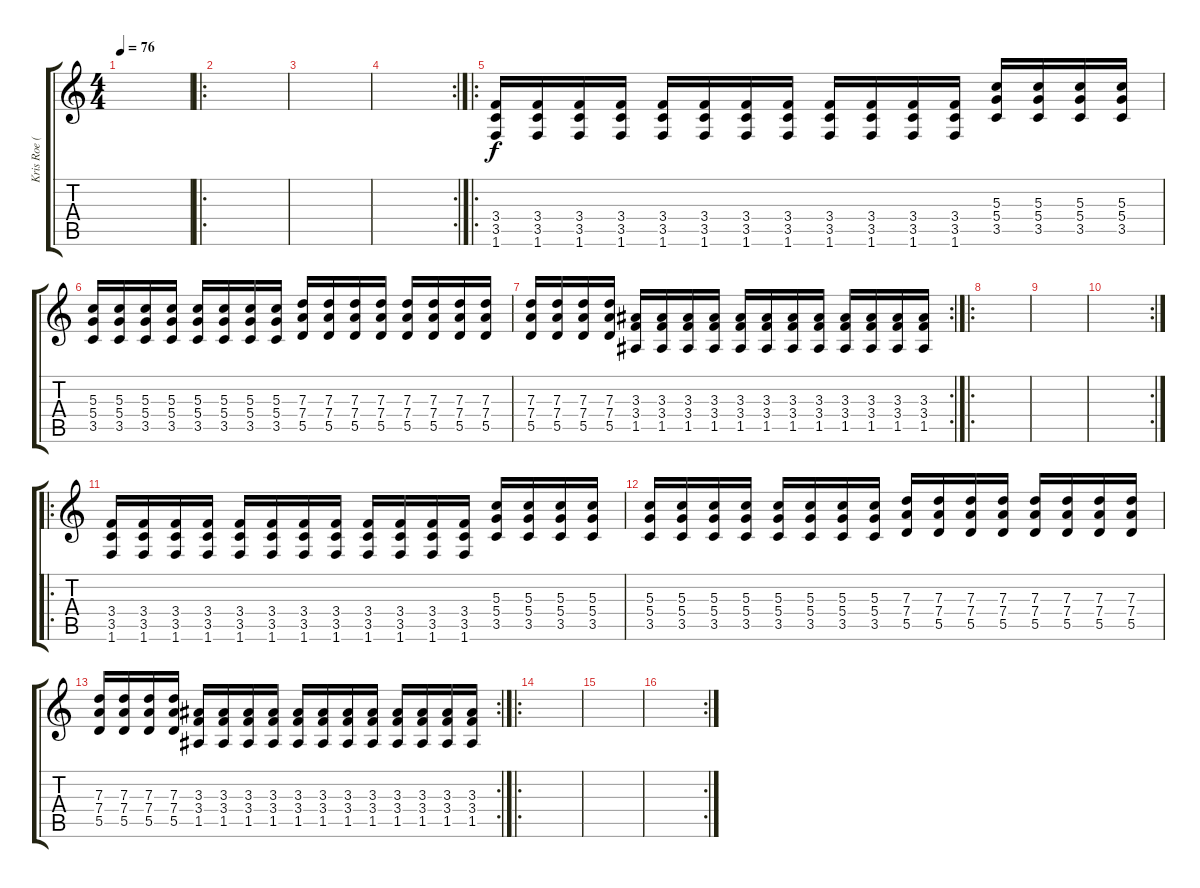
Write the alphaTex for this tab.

\track ("Kris Roe (palm-muted)" "Kris Roe (") {instrument electricguitarmuted}
\staff {score tabs}
\tuning (E4 B3 G3 D3 A2 E2) {hide}
\ts (4 4)
\tempo 76
\clef g2
\ks c
|
\ro
|
|
\rc 2
|
\ro
(3.4 3.5 1.6).16 (3.4 3.5 1.6).16 (3.4 3.5 1.6).16 (3.4 3.5 1.6).16 (3.4 3.5 1.6).16 (3.4 3.5 1.6).16 (3.4 3.5 1.6).16 (3.4 3.5 1.6).16 (3.4 3.5 1.6).16 (3.4 3.5 1.6).16 (3.4 3.5 1.6).16 (3.4 3.5 1.6).16 (5.3 5.4 3.5).16 (5.3 5.4 3.5).16 (5.3 5.4 3.5).16 (5.3 5.4 3.5).16 |
(5.3 5.4 3.5).16 (5.3 5.4 3.5).16 (5.3 5.4 3.5).16 (5.3 5.4 3.5).16 (5.3 5.4 3.5).16 (5.3 5.4 3.5).16 (5.3 5.4 3.5).16 (5.3 5.4 3.5).16 (7.3 7.4 5.5).16 (7.3 7.4 5.5).16 (7.3 7.4 5.5).16 (7.3 7.4 5.5).16 (7.3 7.4 5.5).16 (7.3 7.4 5.5).16 (7.3 7.4 5.5).16 (7.3 7.4 5.5).16 |
\rc 2
(7.3 7.4 5.5).16 (7.3 7.4 5.5).16 (7.3 7.4 5.5).16 (7.3 7.4 5.5).16 (3.3 3.4 1.5).16 (3.3 3.4 1.5).16 (3.3 3.4 1.5).16 (3.3 3.4 1.5).16 (3.3 3.4 1.5).16 (3.3 3.4 1.5).16 (3.3 3.4 1.5).16 (3.3 3.4 1.5).16 (3.3 3.4 1.5).16 (3.3 3.4 1.5).16 (3.3 3.4 1.5).16 (3.3 3.4 1.5).16 |
\ro
|
|
\rc 2
|
\ro
(3.4 3.5 1.6).16 (3.4 3.5 1.6).16 (3.4 3.5 1.6).16 (3.4 3.5 1.6).16 (3.4 3.5 1.6).16 (3.4 3.5 1.6).16 (3.4 3.5 1.6).16 (3.4 3.5 1.6).16 (3.4 3.5 1.6).16 (3.4 3.5 1.6).16 (3.4 3.5 1.6).16 (3.4 3.5 1.6).16 (5.3 5.4 3.5).16 (5.3 5.4 3.5).16 (5.3 5.4 3.5).16 (5.3 5.4 3.5).16 |
(5.3 5.4 3.5).16 (5.3 5.4 3.5).16 (5.3 5.4 3.5).16 (5.3 5.4 3.5).16 (5.3 5.4 3.5).16 (5.3 5.4 3.5).16 (5.3 5.4 3.5).16 (5.3 5.4 3.5).16 (7.3 7.4 5.5).16 (7.3 7.4 5.5).16 (7.3 7.4 5.5).16 (7.3 7.4 5.5).16 (7.3 7.4 5.5).16 (7.3 7.4 5.5).16 (7.3 7.4 5.5).16 (7.3 7.4 5.5).16 |
\rc 2
(7.3 7.4 5.5).16 (7.3 7.4 5.5).16 (7.3 7.4 5.5).16 (7.3 7.4 5.5).16 (3.3 3.4 1.5).16 (3.3 3.4 1.5).16 (3.3 3.4 1.5).16 (3.3 3.4 1.5).16 (3.3 3.4 1.5).16 (3.3 3.4 1.5).16 (3.3 3.4 1.5).16 (3.3 3.4 1.5).16 (3.3 3.4 1.5).16 (3.3 3.4 1.5).16 (3.3 3.4 1.5).16 (3.3 3.4 1.5).16 |
\ro
|
|
\rc 2
